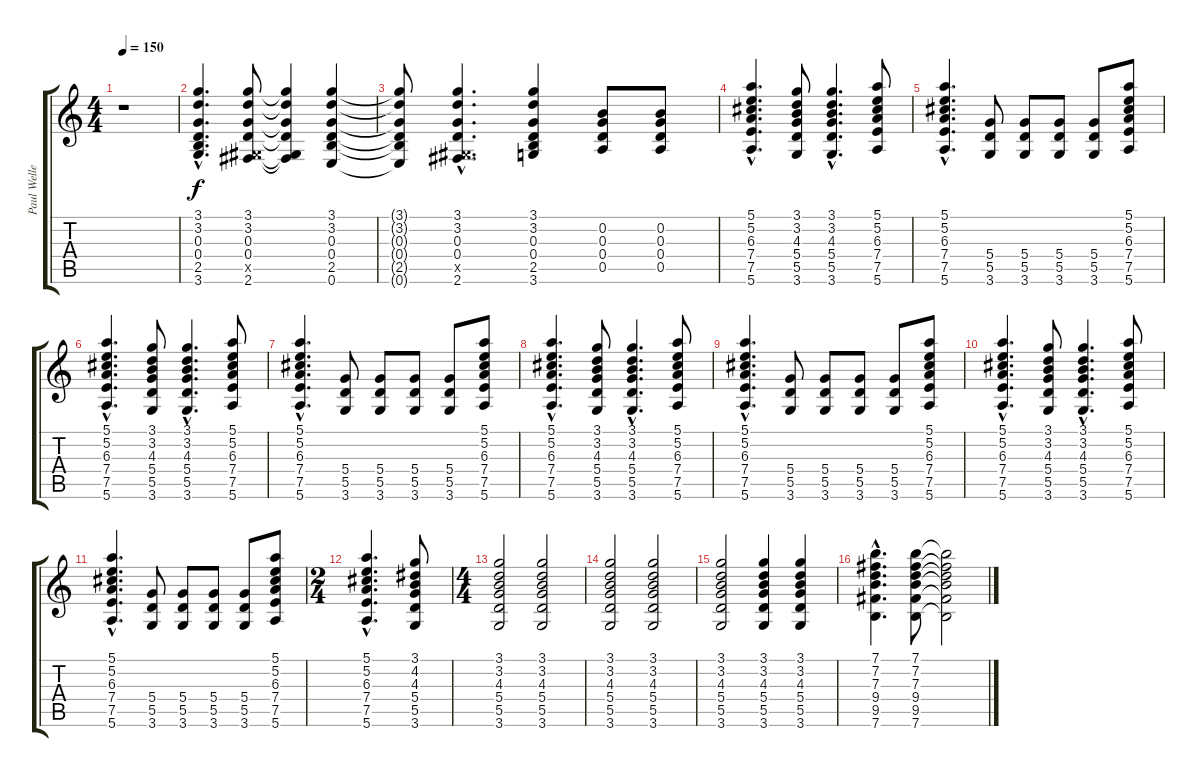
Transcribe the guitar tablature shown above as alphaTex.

\track ("Paul Weller" "Paul Welle") {instrument electricguitarclean}
\staff {score tabs}
\tuning (E4 B3 G3 D3 A2 E2) {hide}
\ts (4 4)
\tempo 150
\clef g2
\ks c
r.1{dy f instrument electricguitarclean} |
(3.1{hac} 3.2{hac} 0.3{hac} 0.4{hac} 2.5{hac} 3.6{hac}).4{d} (3.1 3.2 0.3 0.4 -1.5{x} 2.6).8 (3.1{t} 3.2{t} 0.3{t} 0.4{t} -1.5{t} 2.6{t}).4 (3.1 3.2 0.3 0.4 2.5 0.6).4 |
(3.1{t} 3.2{t} 0.3{t} 0.4{t} 2.5{t} 0.6{t}).8 (3.1{hac} 3.2{hac} 0.3{hac} 0.4{hac} -1.5{hac x} 2.6{hac}).4{d} (3.1 3.2 0.3 0.4 2.5 3.6).4 (0.2 0.3 0.4 0.5).8 (0.2 0.3 0.4 0.5).8 |
(5.1{hac} 5.2{hac} 6.3{hac} 7.4{hac} 7.5{hac} 5.6{hac}).4{d} (3.1 3.2 4.3 5.4 5.5 3.6).8 (3.1{hac} 3.2{hac} 4.3{hac} 5.4{hac} 5.5{hac} 3.6{hac}).4{d} (5.1 5.2 6.3 7.4 7.5 5.6).8 |
(5.1{hac} 5.2{hac} 6.3{hac} 7.4{hac} 7.5{hac} 5.6{hac}).4{d} (5.4 5.5 3.6).8 (5.4 5.5 3.6).8 (5.4 5.5 3.6).8 (5.4 5.5 3.6).8 (5.1 5.2 6.3 7.4 7.5 5.6).8 |
(5.1{hac} 5.2{hac} 6.3{hac} 7.4{hac} 7.5{hac} 5.6{hac}).4{d} (3.1 3.2 4.3 5.4 5.5 3.6).8 (3.1{hac} 3.2{hac} 4.3{hac} 5.4{hac} 5.5{hac} 3.6{hac}).4{d} (5.1 5.2 6.3 7.4 7.5 5.6).8 |
(5.1{hac} 5.2{hac} 6.3{hac} 7.4{hac} 7.5{hac} 5.6{hac}).4{d} (5.4 5.5 3.6).8 (5.4 5.5 3.6).8 (5.4 5.5 3.6).8 (5.4 5.5 3.6).8 (5.1 5.2 6.3 7.4 7.5 5.6).8 |
(5.1{hac} 5.2{hac} 6.3{hac} 7.4{hac} 7.5{hac} 5.6{hac}).4{d} (3.1 3.2 4.3 5.4 5.5 3.6).8 (3.1{hac} 3.2{hac} 4.3{hac} 5.4{hac} 5.5{hac} 3.6{hac}).4{d} (5.1 5.2 6.3 7.4 7.5 5.6).8 |
(5.1{hac} 5.2{hac} 6.3{hac} 7.4{hac} 7.5{hac} 5.6{hac}).4{d} (5.4 5.5 3.6).8 (5.4 5.5 3.6).8 (5.4 5.5 3.6).8 (5.4 5.5 3.6).8 (5.1 5.2 6.3 7.4 7.5 5.6).8 |
(5.1{hac} 5.2{hac} 6.3{hac} 7.4{hac} 7.5{hac} 5.6{hac}).4{d} (3.1 3.2 4.3 5.4 5.5 3.6).8 (3.1{hac} 3.2{hac} 4.3{hac} 5.4{hac} 5.5{hac} 3.6{hac}).4{d} (5.1 5.2 6.3 7.4 7.5 5.6).8 |
(5.1{hac} 5.2{hac} 6.3{hac} 7.4{hac} 7.5{hac} 5.6{hac}).4{d} (5.4 5.5 3.6).8 (5.4 5.5 3.6).8 (5.4 5.5 3.6).8 (5.4 5.5 3.6).8 (5.1 5.2 6.3 7.4 7.5 5.6).8 |
\ts (2 4)
(5.1{hac} 5.2{hac} 6.3{hac} 7.4{hac} 7.5{hac} 5.6{hac}).4{d} (3.1 4.2 4.3 5.4 5.5 3.6).8 |
\ts (4 4)
(3.1 3.2 4.3 5.4 5.5 3.6).2 (3.1 3.2 4.3 5.4 5.5 3.6).2 |
(3.1 3.2 4.3 5.4 5.5 3.6).2 (3.1 3.2 4.3 5.4 5.5 3.6).2 |
(3.1 3.2 4.3 5.4 5.5 3.6).2 (3.1 3.2 4.3 5.4 5.5 3.6).4 (3.1 3.2 4.3 5.4 5.5 3.6).4 |
(7.1{hac} 7.2{hac} 7.3{hac} 9.4{hac} 9.5{hac} 7.6{hac}).4{d} (7.1 7.2 7.3 9.4 9.5 7.6).8 (7.1{t} 7.2{t} 7.3{t} 9.4{t} 9.5{t} 7.6{t}).2
